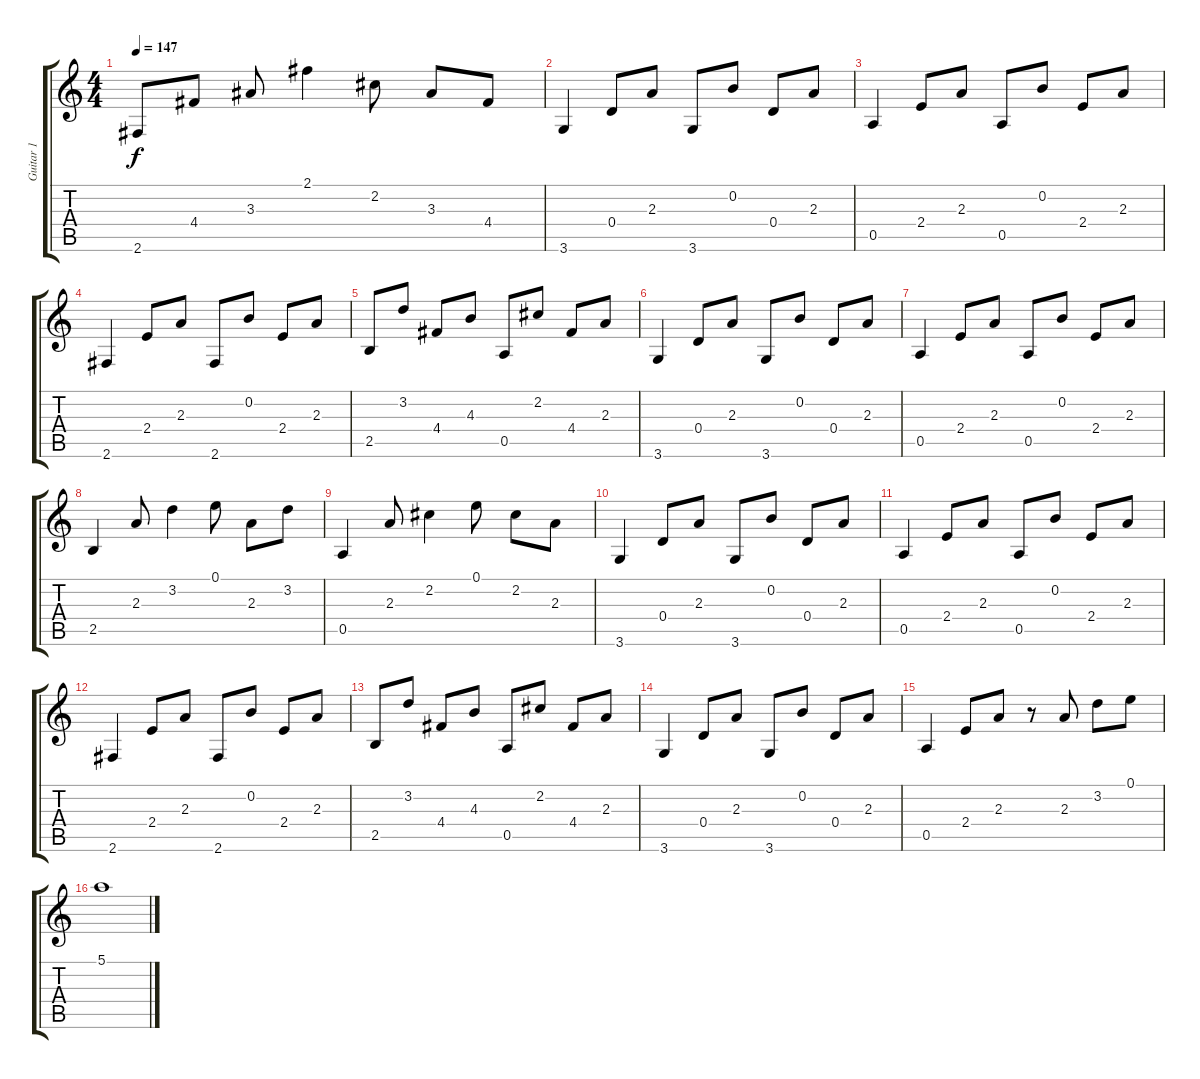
\track ("Guitar 1" "Guitar 1") {instrument acousticguitarsteel}
\staff {score tabs}
\tuning (E4 B3 G3 D3 A2 E2) {hide}
\ts (4 4)
\tempo 147
\clef g2
\ks c
2.6.8{dy f} 4.4.8 3.3.8 2.1.4 2.2.8 3.3.8 4.4.8 |
3.6.4 0.4.8 2.3.8 3.6.8 0.2.8 0.4.8 2.3.8 |
0.5.4 2.4.8 2.3.8 0.5.8 0.2.8 2.4.8 2.3.8 |
2.6.4 2.4.8 2.3.8 2.6.8 0.2.8 2.4.8 2.3.8 |
2.5.8 3.2.8 4.4.8 4.3.8 0.5.8 2.2.8 4.4.8 2.3.8 |
3.6.4 0.4.8 2.3.8 3.6.8 0.2.8 0.4.8 2.3.8 |
0.5.4 2.4.8 2.3.8 0.5.8 0.2.8 2.4.8 2.3.8 |
2.5.4 2.3.8 3.2.4 0.1.8 2.3.8 3.2.8 |
0.5.4 2.3.8 2.2.4 0.1.8 2.2.8 2.3.8 |
3.6.4 0.4.8 2.3.8 3.6.8 0.2.8 0.4.8 2.3.8 |
0.5.4 2.4.8 2.3.8 0.5.8 0.2.8 2.4.8 2.3.8 |
2.6.4 2.4.8 2.3.8 2.6.8 0.2.8 2.4.8 2.3.8 |
2.5.8 3.2.8 4.4.8 4.3.8 0.5.8 2.2.8 4.4.8 2.3.8 |
3.6.4 0.4.8 2.3.8 3.6.8 0.2.8 0.4.8 2.3.8 |
0.5.4 2.4.8 2.3.8 r.8 2.3.8 3.2.8 0.1.8 |
5.1.1
